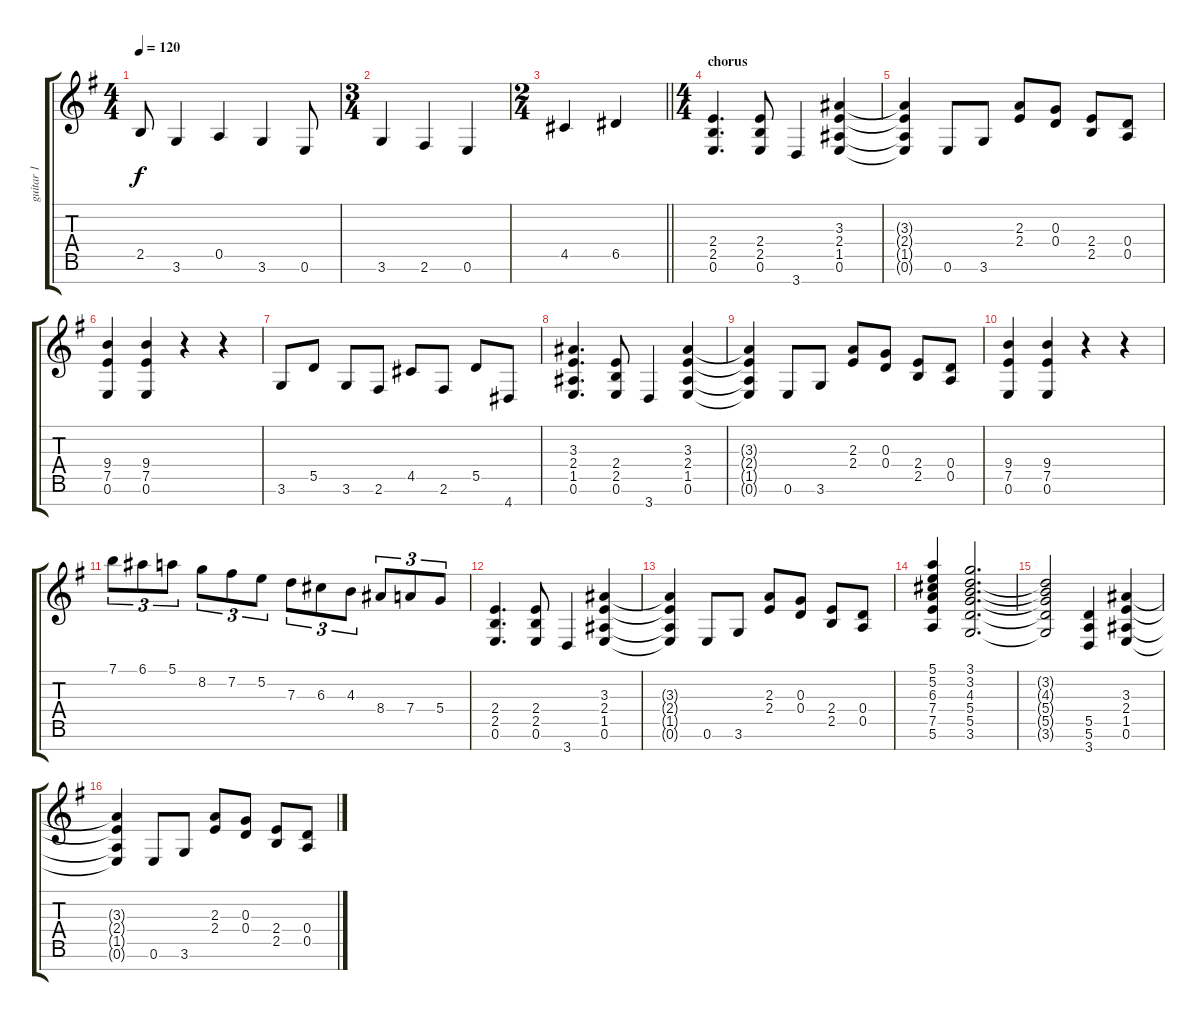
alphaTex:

\track ("guitar 1" "guitar 1") {instrument distortionguitar}
\staff {score tabs}
\tuning (E4 B3 G3 D3 A2 E2 B1) {hide}
\ts (4 4)
\tempo 120
\clef g2
\ks g
2.5.8{dy f} 3.6.4 0.5.4 3.6.4 0.6.8 |
\ts (3 4)
3.6.4 2.6.4 0.6.4 |
\ts (2 4)
\barLineRight lightlight
4.5.4 6.5.4 |
\ts (4 4)
\section ("" "chorus")
(2.4 2.5 0.6).4{d volume 6} (2.4 2.5 0.6).8 3.7.4 (3.3 2.4 1.5 0.6).4 |
(3.3{t} 2.4{t} 1.5{t} 0.6{t}).4 0.6.8 3.6.8 (2.3 2.4).8 (0.3 0.4).8 (2.4 2.5).8 (0.4 0.5).8 |
(9.4 7.5 0.6).4 (9.4 7.5 0.6).4 r.4 r.4 |
3.6.8{volume 11} 5.5.8 3.6.8 2.6.8 4.5.8 2.6.8 5.5.8 4.7.8 |
(3.3 2.4 1.5 0.6).4{d volume 6} (2.4 2.5 0.6).8 3.7.4 (3.3 2.4 1.5 0.6).4 |
(3.3{t} 2.4{t} 1.5{t} 0.6{t}).4 0.6.8 3.6.8 (2.3 2.4).8 (0.3 0.4).8 (2.4 2.5).8 (0.4 0.5).8 |
(9.4 7.5 0.6).4 (9.4 7.5 0.6).4 r.4 r.4 |
7.1.8{tu (3 2) volume 11} 6.1.8{tu (3 2)} 5.1.8{tu (3 2)} 8.2.8{tu (3 2)} 7.2.8{tu (3 2)} 5.2.8{tu (3 2)} 7.3.8{tu (3 2)} 6.3.8{tu (3 2)} 4.3.8{tu (3 2)} 8.4.8{tu (3 2)} 7.4.8{tu (3 2)} 5.4.8{tu (3 2)} |
(2.4 2.5 0.6).4{d volume 6} (2.4 2.5 0.6).8 3.7.4 (3.3 2.4 1.5 0.6).4 |
(3.3{t} 2.4{t} 1.5{t} 0.6{t}).4 0.6.8 3.6.8 (2.3 2.4).8 (0.3 0.4).8 (2.4 2.5).8 (0.4 0.5).8 |
(5.1 5.2 6.3 7.4 7.5 5.6).4{volume 3} (3.1 3.2 4.3 5.4 5.5 3.6).2{d} |
(3.2{t} 4.3{t} 5.4{t} 5.5{t} 3.6{t}).2 (5.5 5.6 3.7).4{volume 7} (3.3 2.4 1.5 0.6).4 |
(3.3{t} 2.4{t} 1.5{t} 0.6{t}).4 0.6.8{volume 8} 3.6.8 (2.3 2.4).8 (0.3 0.4).8 (2.4 2.5).8 (0.4 0.5).8
